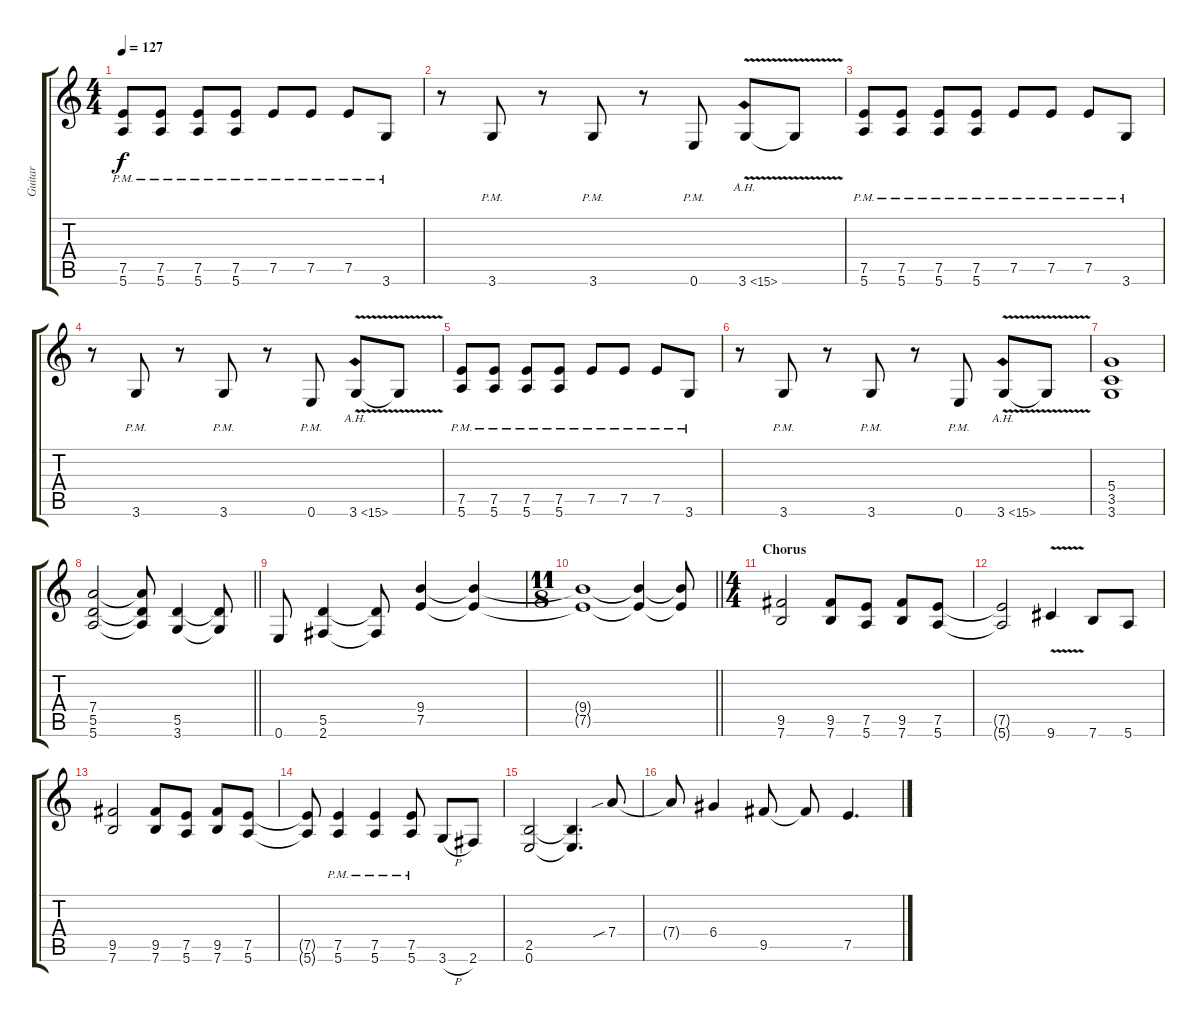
\track ("Guitar" "Guitar") {instrument distortionguitar}
\staff {score tabs}
\tuning (E4 B3 G3 D3 A2 E2) {hide}
\ts (4 4)
\tempo 127
\clef g2
\ks c
(7.5{pm} 5.6{pm}).8{dy f} (7.5{pm} 5.6{pm}).8 (7.5{pm} 5.6{pm}).8 (7.5{pm} 5.6{pm}).8 7.5{pm}.8 7.5{pm}.8 7.5{pm}.8 3.6{pm}.8 |
r.8 3.6{pm}.8 r.8 3.6{pm}.8 r.8 0.6{pm}.8 3.6{ah 12 v}.8 3.6{t}.8 |
(7.5{pm} 5.6{pm}).8 (7.5{pm} 5.6{pm}).8 (7.5{pm} 5.6{pm}).8 (7.5{pm} 5.6{pm}).8 7.5{pm}.8 7.5{pm}.8 7.5{pm}.8 3.6{pm}.8 |
r.8 3.6{pm}.8 r.8 3.6{pm}.8 r.8 0.6{pm}.8 3.6{ah 12 v}.8 3.6{t}.8 |
(7.5{pm} 5.6{pm}).8 (7.5{pm} 5.6{pm}).8 (7.5{pm} 5.6{pm}).8 (7.5{pm} 5.6{pm}).8 7.5{pm}.8 7.5{pm}.8 7.5{pm}.8 3.6{pm}.8 |
r.8 3.6{pm}.8 r.8 3.6{pm}.8 r.8 0.6{pm}.8 3.6{ah 12 v}.8 3.6{t}.8 |
(5.4 3.5 3.6).1 |
\barLineRight lightlight
(7.4 5.5 5.6).2 (7.4{t} 5.5{t} 5.6{t}).8 (5.5 3.6).4 (5.5{t} 3.6{t}).8 |
0.6.8 (5.5 2.6).4 (5.5{t} 2.6{t}).8 (9.4 7.5).4 (9.4{t} 7.5{t}).4 |
\ts (11 8)
\barLineRight lightlight
(9.4{t} 7.5{t}).1 (9.4{t} 7.5{t}).4 (9.4{t} 7.5{t}).8 |
\ts (4 4)
\section ("" "Chorus")
(9.5 7.6).2 (9.5 7.6).8 (7.5 5.6).8 (9.5 7.6).8 (7.5 5.6).8 |
(7.5{t} 5.6{t}).2 9.6{v}.4 7.6.8 5.6.8 |
(9.5 7.6).2 (9.5 7.6).8 (7.5 5.6).8 (9.5 7.6).8 (7.5 5.6).8 |
(7.5{t} 5.6{t}).8 (7.5{pm} 5.6{pm}).4 (7.5{pm} 5.6{pm}).4 (7.5{pm} 5.6{pm}).8 3.6{h}.8 2.6.8 |
(2.5 0.6).2 (2.5{t} 0.6{t}).4{d} 7.4{sib}.8 |
7.4{t}.8 6.4.4 9.5.8 9.5{t}.8 7.5.4{d}
